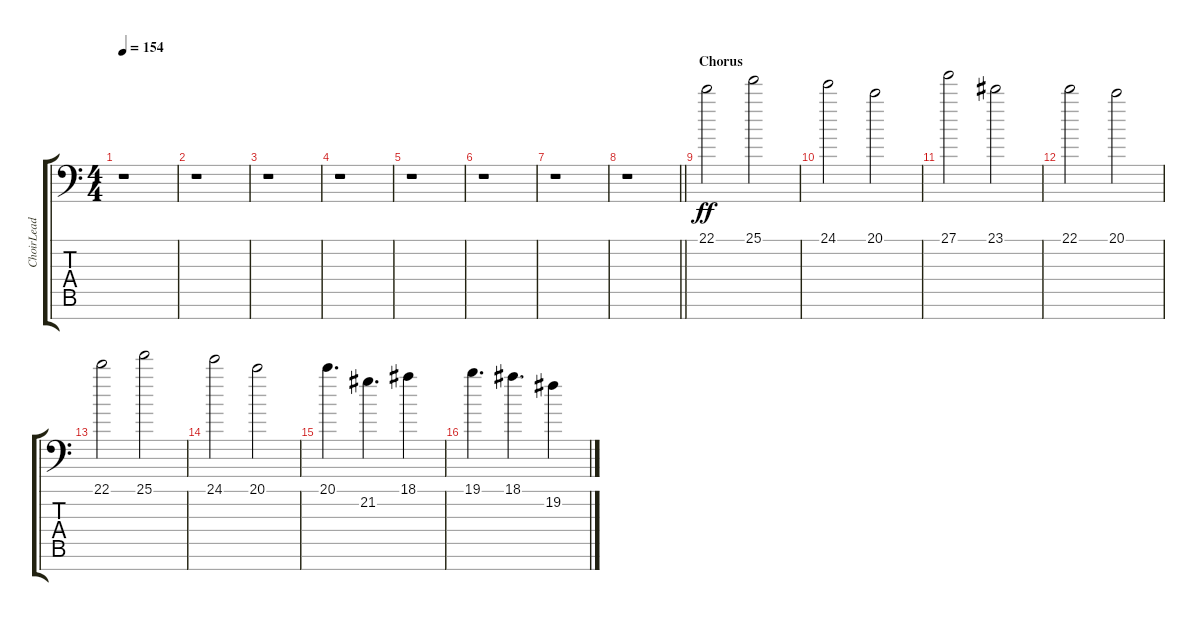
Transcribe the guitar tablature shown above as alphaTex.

\track ("ChoirLead" "ChoirLead") {instrument synthvoice}
\staff {score tabs}
\tuning (E4 B3 G3 D3 A2 E2 C-1) {hide}
\ts (4 4)
\tempo 154
\clef f4
\ks c
r.1{dy ff} |
r.1 |
r.1 |
r.1 |
r.1 |
r.1 |
r.1 |
\barLineRight lightlight
r.1 |
\section ("" "Chorus")
22.1.2 25.1.2 |
24.1.2 20.1.2 |
27.1.2 23.1.2 |
22.1.2 20.1.2 |
22.1.2 25.1.2 |
24.1.2 20.1.2 |
20.1.4{d} 21.2.4{d} 18.1.4 |
19.1.4{d} 18.1.4{d} 19.2.4
